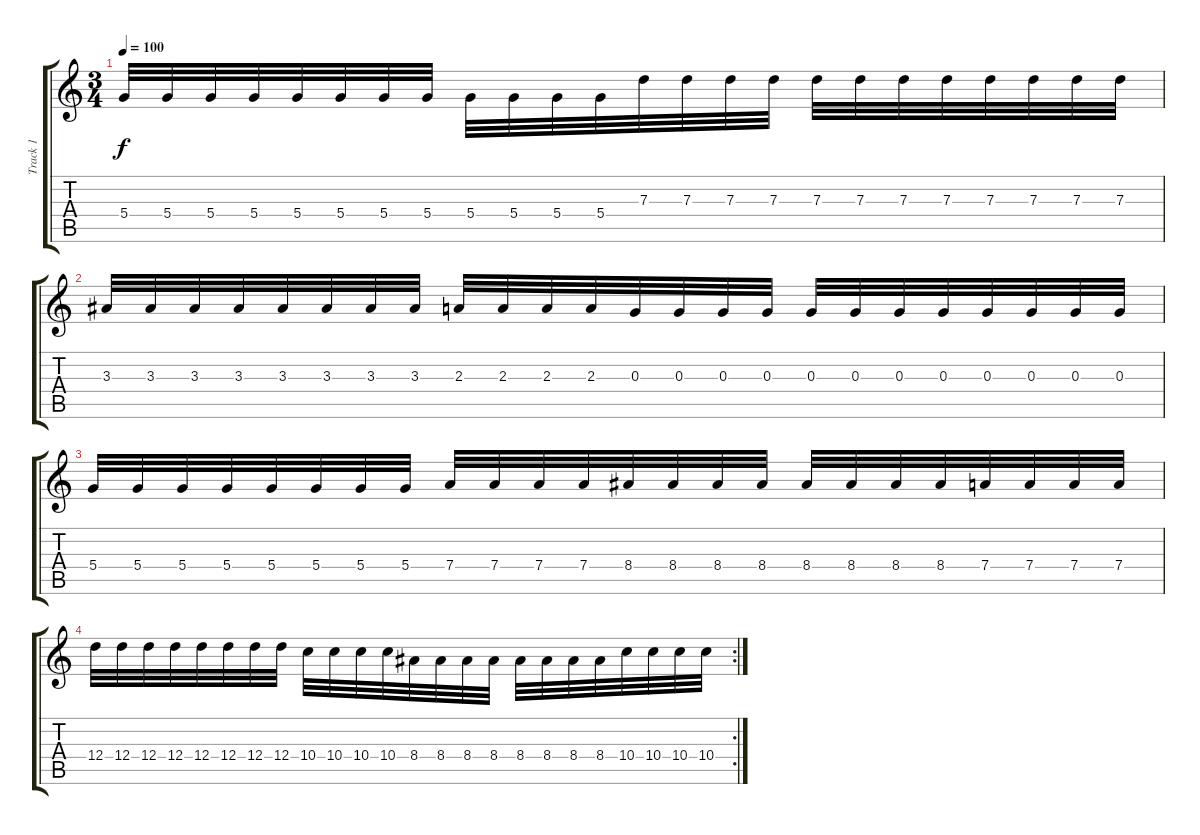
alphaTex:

\track ("Track 1" "Track 1") {instrument distortionguitar}
\staff {score tabs}
\tuning (E4 B3 G3 D3 A2 E2) {hide}
\ts (3 4)
\tempo 100
\clef g2
\ks c
5.4.32{dy f} 5.4.32 5.4.32 5.4.32 5.4.32 5.4.32 5.4.32 5.4.32 5.4.32 5.4.32 5.4.32 5.4.32 7.3.32 7.3.32 7.3.32 7.3.32 7.3.32 7.3.32 7.3.32 7.3.32 7.3.32 7.3.32 7.3.32 7.3.32 |
3.3.32 3.3.32 3.3.32 3.3.32 3.3.32 3.3.32 3.3.32 3.3.32 2.3.32 2.3.32 2.3.32 2.3.32 0.3.32 0.3.32 0.3.32 0.3.32 0.3.32 0.3.32 0.3.32 0.3.32 0.3.32 0.3.32 0.3.32 0.3.32 |
5.4.32 5.4.32 5.4.32 5.4.32 5.4.32 5.4.32 5.4.32 5.4.32 7.4.32 7.4.32 7.4.32 7.4.32 8.4.32 8.4.32 8.4.32 8.4.32 8.4.32 8.4.32 8.4.32 8.4.32 7.4.32 7.4.32 7.4.32 7.4.32 |
\rc 2
12.4.32 12.4.32 12.4.32 12.4.32 12.4.32 12.4.32 12.4.32 12.4.32 10.4.32 10.4.32 10.4.32 10.4.32 8.4.32 8.4.32 8.4.32 8.4.32 8.4.32 8.4.32 8.4.32 8.4.32 10.4.32 10.4.32 10.4.32 10.4.32
